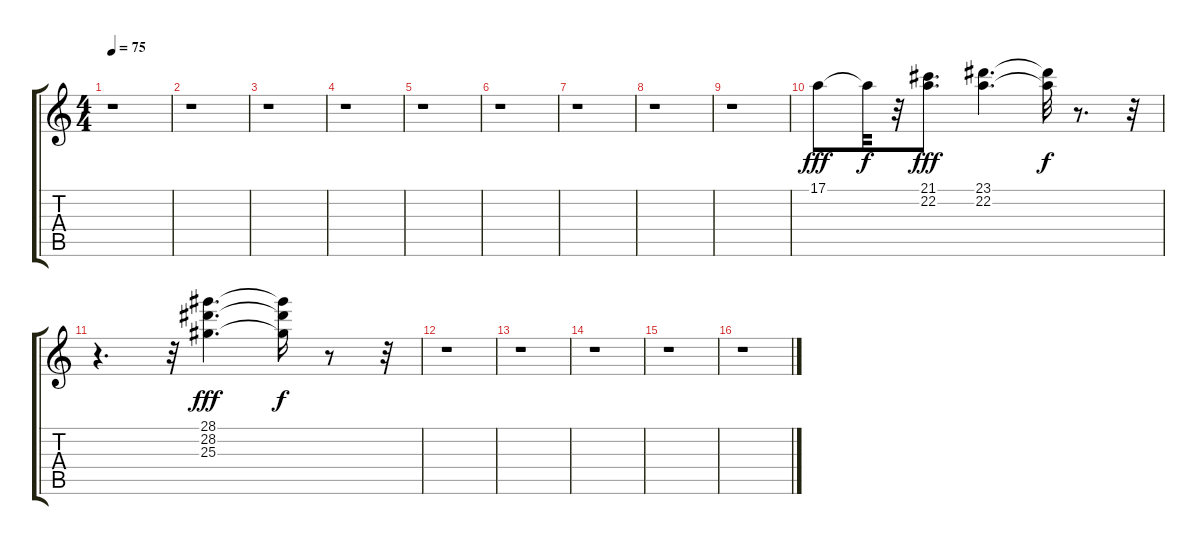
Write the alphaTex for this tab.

\track "" {instrument rockorgan}
\staff {score tabs}
\tuning (E4 B3 G3 D3 A2 E2) {hide}
\ts (4 4)
\tempo 75
\clef g2
\ks c
r.1{dy mp} |
r.1 |
r.1 |
r.1 |
r.1 |
r.1 |
r.1 |
r.1 |
r.1 |
17.1.8{dy fff} 17.1{t}.32{dy f} r.32 (21.1 22.2).8{d dy fff} (23.1 22.2).4{d} (23.1{t} 22.2{t}).32{dy f} r.8{d} r.32 |
r.4{d} r.32 (28.1 28.2 25.3).4{d dy fff} (28.1{t} 28.2{t} 25.3{t}).16{dy f} r.8 r.32 |
r.1 |
r.1 |
r.1 |
r.1 |
r.1
